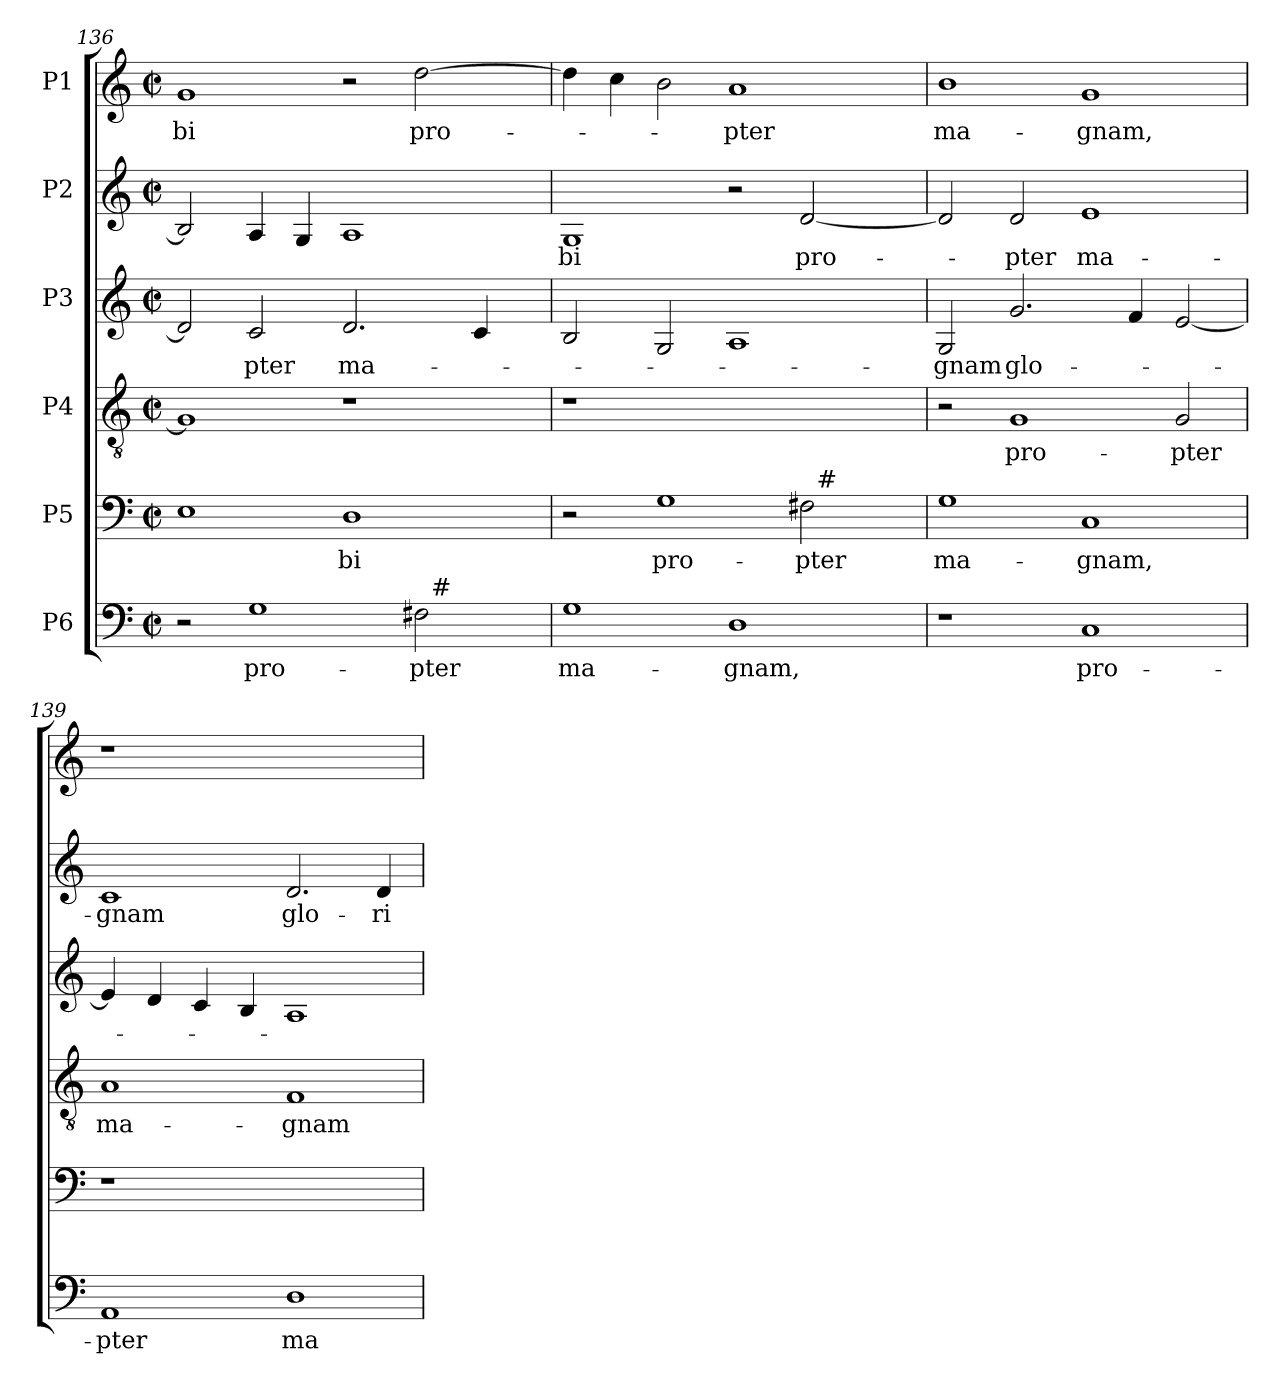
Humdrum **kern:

**kern	**text	**kern	**text	**kern	**text	**kern	**text	**kern	**text	**kern	**text
*part6	*part6	*part5	*part5	*part4	*part4	*part3	*part3	*part2	*part2	*part1	*part1
*staff6	*staff6	*staff5	*staff5	*staff4	*staff4	*staff3	*staff3	*staff2	*staff2	*staff1	*staff1
*I"P6	*	*I"P5	*	*I"P4	*	*I"P3	*	*I"P2	*	*I"P1	*
*clefF4	*	*clefF4	*	*clefGv2	*	*clefG2	*	*clefG2	*	*clefG2	*
*	*	*	*	*ITrd7c12	*	*	*	*	*	*	*
*k[]	*	*k[]	*	*k[]	*	*k[]	*	*k[]	*	*k[]	*
*C:	*	*C:	*	*C:	*	*C:	*	*C:	*	*C:	*
*M2/2	*	*M2/2	*	*M2/2	*	*M2/2	*	*M2/2	*	*M2/2	*
*met(c|)	*	*met(c|)	*	*met(c|)	*	*met(c|)	*	*met(c|)	*	*met(c|)	*
=136	=136	=136	=136	=136	=136	=136	=136	=136	=136	=136	=136
!	!	!	!	!	!	!	!	!	!	!	!LO:LY:b:color=#000000
*^	*	*	*	*	*	*	*	*	*	*	*
2r	1ryy	.	1Ei	.	1GGi]	.	2di/]	.	2Bi/]	.	1gi	-bi
!	!	!LO:LY:b:color=#000000	!	!	!	!	!	!	!	!	!	!
!	!	!	!	!	!	!	!	!LO:LY:b:color=#000000	!	!	!	!
1Gi	.	pro-	.	.	.	.	2ci/	-pter	4Ai/	.	.	.
.	.	.	.	.	.	.	.	.	4Gi/	.	.	.
!	!	!	!	!LO:LY:b:color=#000000	!	!	!	!	!	!	!	!
!	!	!	!	!	!	!	!	!LO:LY:b:color=#000000	!	!	!	!
.	2ryy	.	1Di	-bi	1r	.	2.di/	ma-	1Ai	.	2r	.
!	!	!LO:LY:b:color=#000000	!	!	!	!	!	!	!	!	!	!
!	!	!	!	!	!	!	!	!	!	!	!	!LO:LY:b:color=#000000
2F#i\	32ryy	-pter	.	.	.	.	.	.	.	.	[2ddi\	pro-
.	256ryy	.	.	.	.	.	.	.	.	.	.	.
!	!LO:TX:a:t=#	!	!	!	!	!	!	!	!	!	!	!
.	4ryy	.	.	.	.	.	.	.	.	.	.	.
.	.	.	.	.	.	.	4ci/	.	.	.	.	.
.	8ryy	.	.	.	.	.	.	.	.	.	.	.
.	16ryy	.	.	.	.	.	.	.	.	.	.	.
.	64..ryy	.	.	.	.	.	.	.	.	.	.	.
*v	*v	*	*	*	*	*	*	*	*	*	*	*
!!LO:LB:g=z
=137	=137	=137	=137	=137	=137	=137	=137	=137	=137	=137	=137
*^	*	*	*	*	*	*	*	*	*	*	*
!	!	!LO:LY:b:color=#000000	!	!	!LO:N:vis=1	!	!	!	!	!	!	!
*v	*v	*	*	*	*	*	*	*	*	*	*	*
*^	*	*	*	*	*	*	*	*	*	*	*
!	!	!	!	!	!	!	!	!	!	!LO:LY:b:color=#000000	!	!
*v	*v	*	*^	*	*	*	*	*	*	*	*	*
1Gi	ma-	2r	1ryy	.	1r	.	2Bi/	.	1Gi	-bi	4ddi\]	.
.	.	.	.	.	.	.	.	.	.	.	4cci\	.
!	!	!	!	!LO:LY:b:color=#000000	!	!	!	!	!	!	!	!
.	.	1Gi	.	pro-	.	.	2Gi/	.	.	.	2bi\	.
!	!LO:LY:b:color=#000000	!	!	!	!	!	!	!	!	!	!	!
!	!	!	!	!	!	!	!	!	!	!	!	!LO:LY:b:color=#000000
1Di	-gnam,	.	2ryy	.	1ryy	.	1Ai	.	2r	.	1ai	-pter
!	!	!	!	!LO:LY:b:color=#000000	!	!	!	!	!	!	!	!
!	!	!	!	!	!	!	!	!	!	!LO:LY:b:color=#000000	!	!
.	.	2F#i\	32ryy	-pter	.	.	.	.	[2di/	pro-	.	.
.	.	.	256ryy	.	.	.	.	.	.	.	.	.
!	!	!	!LO:TX:a:t=#	!	!	!	!	!	!	!	!	!
.	.	.	4ryy	.	.	.	.	.	.	.	.	.
.	.	.	8ryy	.	.	.	.	.	.	.	.	.
.	.	.	16ryy	.	.	.	.	.	.	.	.	.
.	.	.	64..ryy	.	.	.	.	.	.	.	.	.
*	*	*v	*v	*	*	*	*	*	*	*	*	*
=138	=138	=138	=138	=138	=138	=138	=138	=138	=138	=138	=138
*	*	*^	*	*	*	*	*	*	*	*	*
!	!	!	!	!LO:LY:b:color=#000000	!	!	!	!	!	!	!	!
*	*	*v	*v	*	*	*	*	*	*	*	*	*
*	*	*^	*	*	*	*	*	*	*	*	*
!	!	!	!	!	!	!	!	!LO:LY:b:color=#000000	!	!	!	!
*	*	*v	*v	*	*	*	*	*	*	*	*	*
*	*	*^	*	*	*	*	*	*	*	*	*
!	!	!	!	!	!	!	!	!	!	!	!	!LO:LY:b:color=#000000
*	*	*v	*v	*	*	*	*	*	*	*	*	*
1r	.	1Gi	ma-	2r	.	2Gi/	-gnam	2di/]	.	1bi	ma-
!	!	!	!	!	!LO:LY:b:color=#000000	!	!	!	!	!	!
!	!	!	!	!	!	!	!LO:LY:b:color=#000000	!	!	!	!
!	!	!	!	!	!	!	!	!	!LO:LY:b:color=#000000	!	!
.	.	.	.	1GGi	pro-	2.gi/	glo-	2di/	-pter	.	.
!	!LO:LY:b:color=#000000	!	!	!	!	!	!	!	!	!	!
!	!	!	!LO:LY:b:color=#000000	!	!	!	!	!	!	!	!
!	!	!	!	!	!	!	!	!	!LO:LY:b:color=#000000	!	!
!	!	!	!	!	!	!	!	!	!	!	!LO:LY:b:color=#000000
1Ci	pro-	1Ci	-gnam,	.	.	.	.	1ei	ma-	1gi	-gnam,
.	.	.	.	.	.	4fi/	.	.	.	.	.
!	!	!	!	!	!LO:LY:b:color=#000000	!	!	!	!	!	!
.	.	.	.	2GGi/	-pter	[2ei/	.	.	.	.	.
=139	=139	=139	=139	=139	=139	=139	=139	=139	=139	=139	=139
!	!LO:LY:b:color=#000000	!LO:N:vis=1	!	!	!	!	!	!	!	!	!
!	!	!	!	!	!LO:LY:b:color=#000000	!	!	!	!	!	!
!	!	!	!	!	!	!	!	!	!LO:LY:b:color=#000000	!LO:N:vis=1	!
1AAi	-pter	1r	.	1AAi	ma-	4ei/]	.	1ci	-gnam	1r	.
.	.	.	.	.	.	4di/	.	.	.	.	.
.	.	.	.	.	.	4ci/	.	.	.	.	.
.	.	.	.	.	.	4Bi/	.	.	.	.	.
!	!LO:LY:b:color=#000000	!	!	!	!	!	!	!	!	!	!
!	!	!	!	!	!LO:LY:b:color=#000000	!	!	!	!	!	!
!	!	!	!	!	!	!	!	!	!LO:LY:b:color=#000000	!	!
1Di	ma-	1ryy	.	1FFi	-gnam	1Ai	.	2.di/	glo-	1ryy	.
!	!	!	!	!	!	!	!	!	!LO:LY:b:color=#000000	!	!
.	.	.	.	.	.	.	.	4di/	-ri-	.	.
=	=	=	=	=	=	=	=	=	=	=	=
*-	*-	*-	*-	*-	*-	*-	*-	*-	*-	*-	*-
